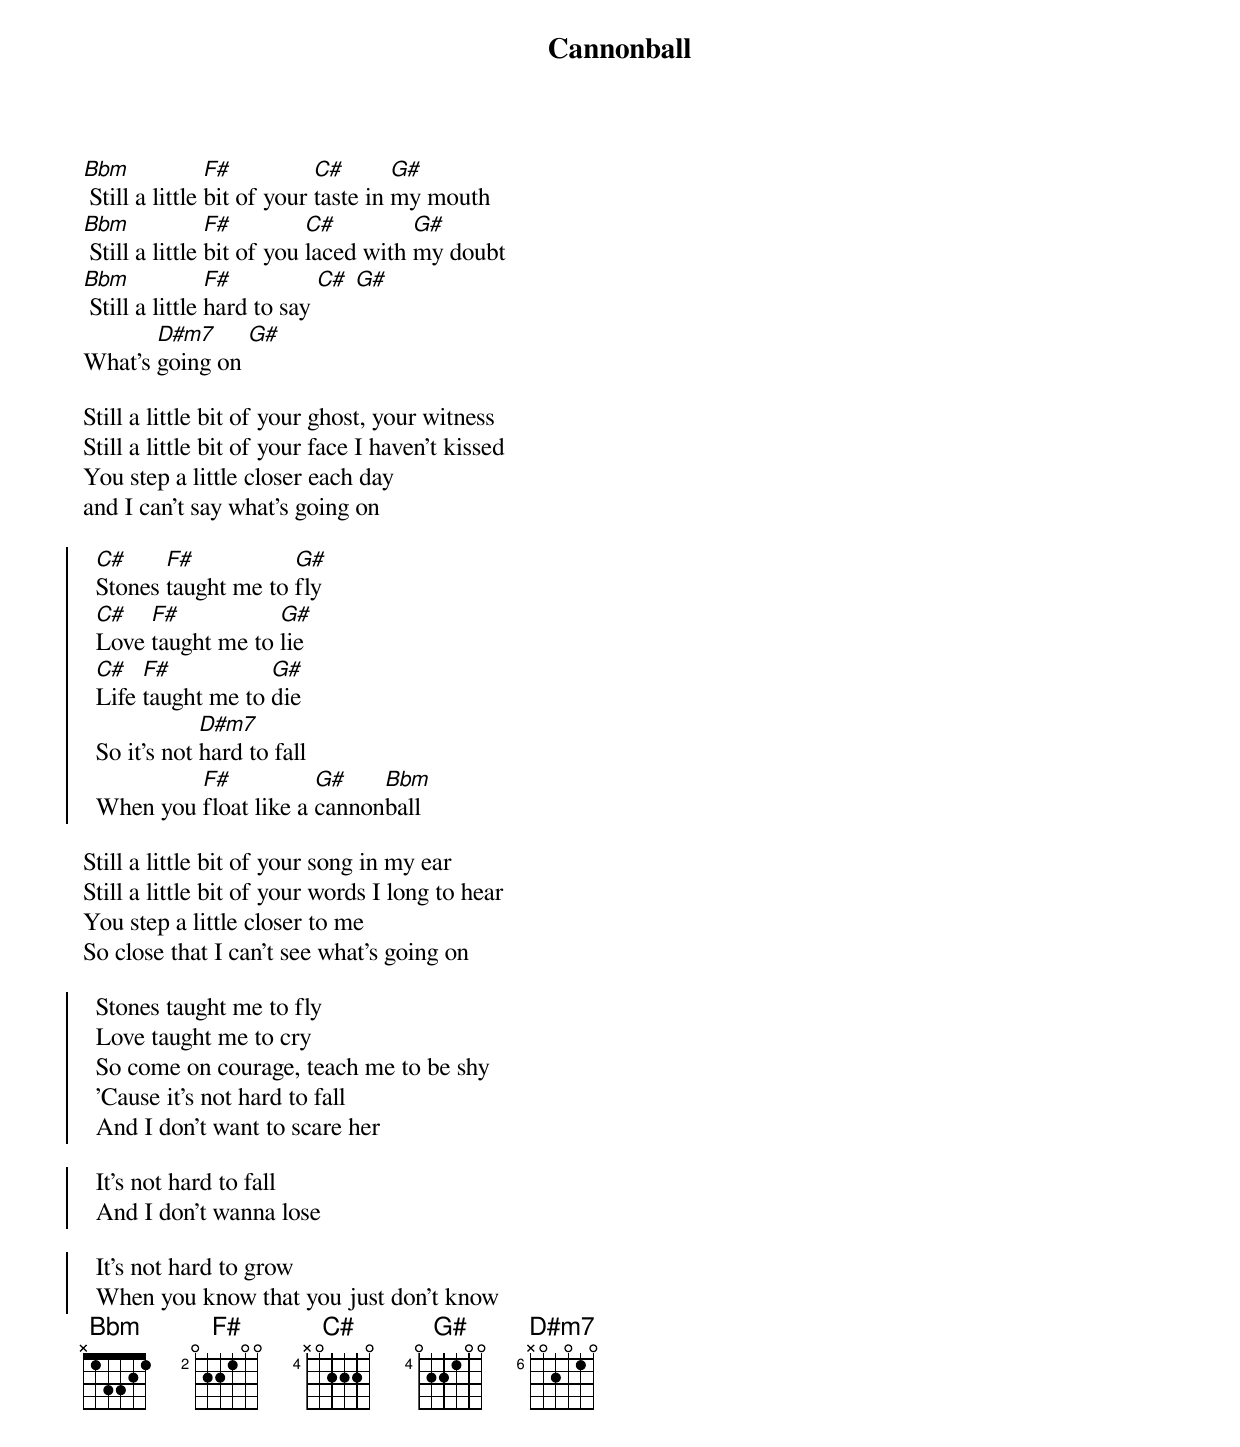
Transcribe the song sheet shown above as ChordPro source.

{title: Cannonball}
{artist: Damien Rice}
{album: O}
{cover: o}
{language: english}
{columns: 2}
{define: B&m base-fret 1 frets X 0 2 2 1 0}
{define: F# base-fret 2 frets 0 2 2 1 0 0}
{define: C# base-fret 4 frets X 0 2 2 2 0}
{define: G# base-fret 4 frets 0 2 2 1 0 0}
{define: D#m7 base-fret 6 frets X 0 2 0 1 0}

[Bbm] Still a little [F#]bit of your [C#]taste in [G#]my mouth
[Bbm] Still a little [F#]bit of you [C#]laced with [G#]my doubt
[Bbm] Still a little [F#]hard to say [C#] [G#]
What's [D#m7]going on [G#]

Still a little bit of your ghost, your witness
Still a little bit of your face I haven't kissed
You step a little closer each day
and I can't say what's going on

{start_of_chorus}
  [C#]Stones [F#]taught me to [G#]fly
  [C#]Love [F#]taught me to [G#]lie
  [C#]Life [F#]taught me to [G#]die
  So it's not [D#m7]hard to fall
  When you [F#]float like a [G#]cannon[Bbm]ball
{end_of_chorus}

Still a little bit of your song in my ear
Still a little bit of your words I long to hear
You step a little closer to me
So close that I can't see what's going on

{start_of_chorus}
  Stones taught me to fly
  Love taught me to cry
  So come on courage, teach me to be shy
  'Cause it's not hard to fall
  And I don't want to scare her
{end_of_chorus}

{start_of_chorus}
  It's not hard to fall
  And I don't wanna lose
{end_of_chorus}

{start_of_chorus}
  It's not hard to grow
  When you know that you just don't know
{end_of_chorus}
